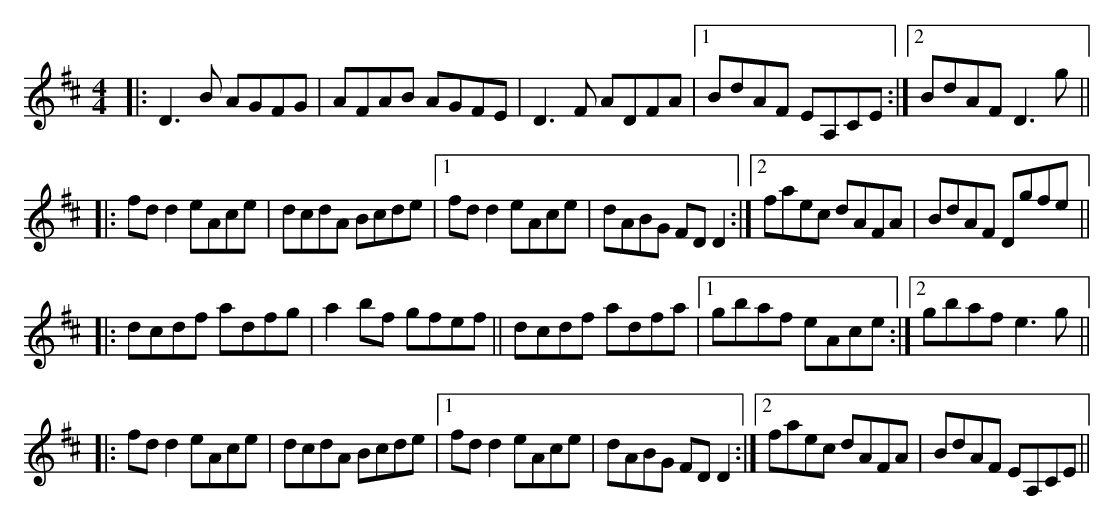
X:1
M:4/4
K:D
|:D3B AGFG|AFAB AGFE|D3F ADFA|1 BdAF EA,CE:|2 BdAF D3g||
|:fd d2 eAce|dcdA Bcde|1 fd d2 eAce|dABG FD D2:|2 faec dAFA|BdAF Dgfe||
|:dcdf adfg|a2 bf gfef||dcdf adfa|1 gbaf eAce:|2 gbaf e3g||
|:fd d2 eAce|dcdA Bcde|1 fd d2 eAce|dABG FD D2:|2 faec dAFA|BdAF EA,CE||
